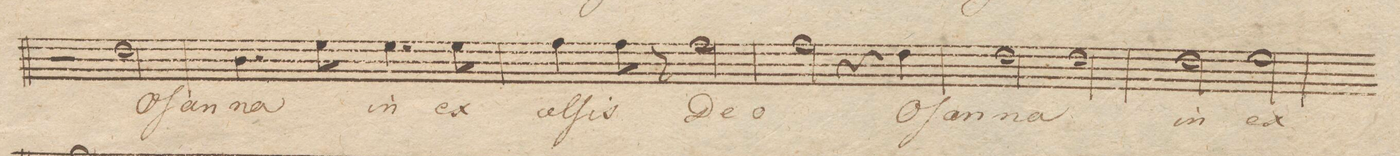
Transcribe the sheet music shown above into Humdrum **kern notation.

**kern	**text	**dynam
*I"Tenore Solo	*	*
*clefC4	*	*
*k[]	*	*
*met(c)	*	*
*M4/4	*	*
2r	.	.
2c\	O-	.
=51	=51	=51
4.A\	-ſan-	.
8d\	-na	.
4.d\	in	.
8d\	ex-	.
=52	=52	=52
4e\	-cel-	.
8e\	-ſis	.
8r	.	.
2e\	De-	.
=53	=53	=53
2e\	-o	.
4r	.	.
4c\	O-	.
=54	=54	=54
2c\	-ſan-	.
2c\	-na	.
=55	=55	=55
2c\	in	.
2d\	ex-	.
=56	=56	=56
*-	*-	*-
